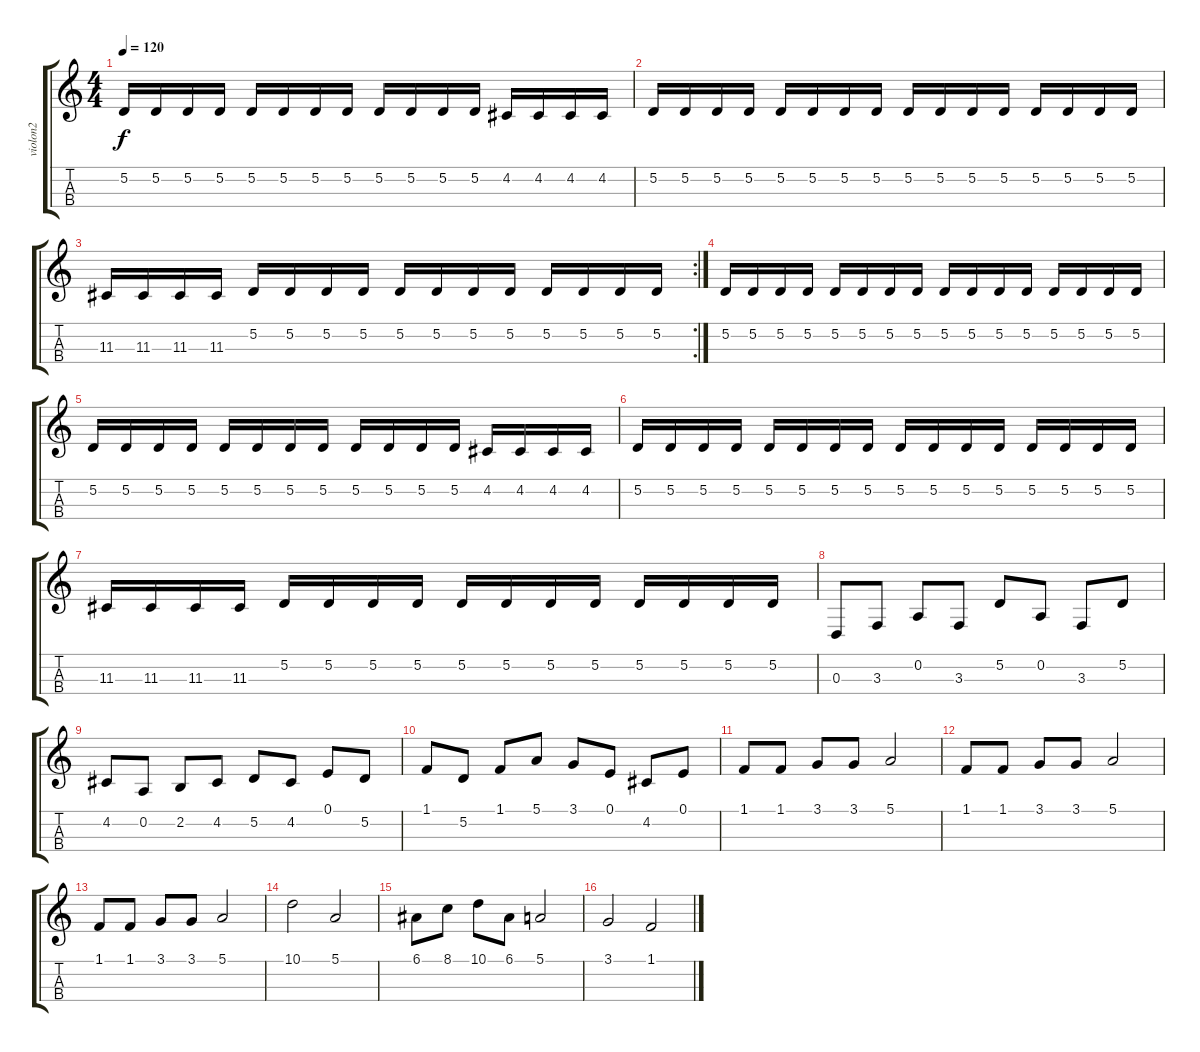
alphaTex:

\track ("violon2" "violon2") {instrument stringensemble1}
\staff {score tabs}
\tuning (E4 A3 D3 G2) {hide}
\ts (4 4)
\tempo 120
\clef g2
\ks c
5.2.16{dy f} 5.2.16 5.2.16 5.2.16 5.2.16 5.2.16 5.2.16 5.2.16 5.2.16 5.2.16 5.2.16 5.2.16 4.2.16 4.2.16 4.2.16 4.2.16 |
5.2.16 5.2.16 5.2.16 5.2.16 5.2.16 5.2.16 5.2.16 5.2.16 5.2.16 5.2.16 5.2.16 5.2.16 5.2.16 5.2.16 5.2.16 5.2.16 |
\rc 2
11.3.16 11.3.16 11.3.16 11.3.16 5.2.16 5.2.16 5.2.16 5.2.16 5.2.16 5.2.16 5.2.16 5.2.16 5.2.16 5.2.16 5.2.16 5.2.16 |
5.2.16 5.2.16 5.2.16 5.2.16 5.2.16 5.2.16 5.2.16 5.2.16 5.2.16 5.2.16 5.2.16 5.2.16 5.2.16 5.2.16 5.2.16 5.2.16 |
5.2.16 5.2.16 5.2.16 5.2.16 5.2.16 5.2.16 5.2.16 5.2.16 5.2.16 5.2.16 5.2.16 5.2.16 4.2.16 4.2.16 4.2.16 4.2.16 |
5.2.16 5.2.16 5.2.16 5.2.16 5.2.16 5.2.16 5.2.16 5.2.16 5.2.16 5.2.16 5.2.16 5.2.16 5.2.16 5.2.16 5.2.16 5.2.16 |
11.3.16 11.3.16 11.3.16 11.3.16 5.2.16 5.2.16 5.2.16 5.2.16 5.2.16 5.2.16 5.2.16 5.2.16 5.2.16 5.2.16 5.2.16 5.2.16 |
0.3.8 3.3.8 0.2.8 3.3.8 5.2.8 0.2.8 3.3.8 5.2.8 |
4.2.8 0.2.8 2.2.8 4.2.8 5.2.8 4.2.8 0.1.8 5.2.8 |
1.1.8 5.2.8 1.1.8 5.1.8 3.1.8 0.1.8 4.2.8 0.1.8 |
1.1.8 1.1.8 3.1.8 3.1.8 5.1.2 |
1.1.8 1.1.8 3.1.8 3.1.8 5.1.2 |
1.1.8 1.1.8 3.1.8 3.1.8 5.1.2 |
10.1.2 5.1.2 |
6.1.8 8.1.8 10.1.8 6.1.8 5.1.2 |
3.1.2 1.1.2
